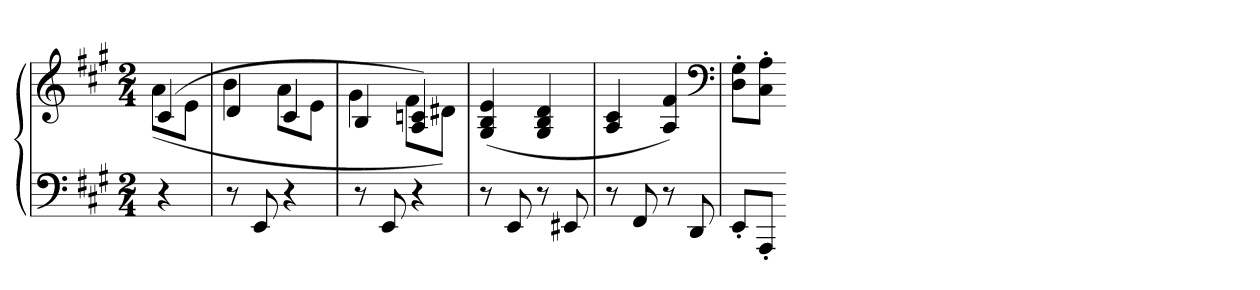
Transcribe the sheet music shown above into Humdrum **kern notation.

**kern	**kern
*part1	*part1
*staff2	*staff1
*clefF4	*clefG2
*k[f#c#g#]	*k[f#c#g#]
*A:	*A:
*M2/4	*M2/4
=	=
*	*^
4r	(4c#	(8aL
.	.	8eJ
=176	=176	=176
8r	4d	4b
8EE	.	.
4r	4c#	8aL
.	.	8eJ
=177	=177	=177
8r	4B	4g#
8EE	.	.
4r	4A 4cn)	8f#L
.	.	8d#XJ)
*	*v	*v
=178	=178
8r	(4G# 4B 4e
8EE	.
8r	4G# 4B 4d
8EE#X	.
=179	=179
8r	4A 4c#
8FF#	.
8r	4A 4f#)
8DD	.
*	*clefF4
=180	=180
8EE'L	8D' 8G#'L
8AAA'J	8C#' 8A'J
=-	=-
*-	*-
